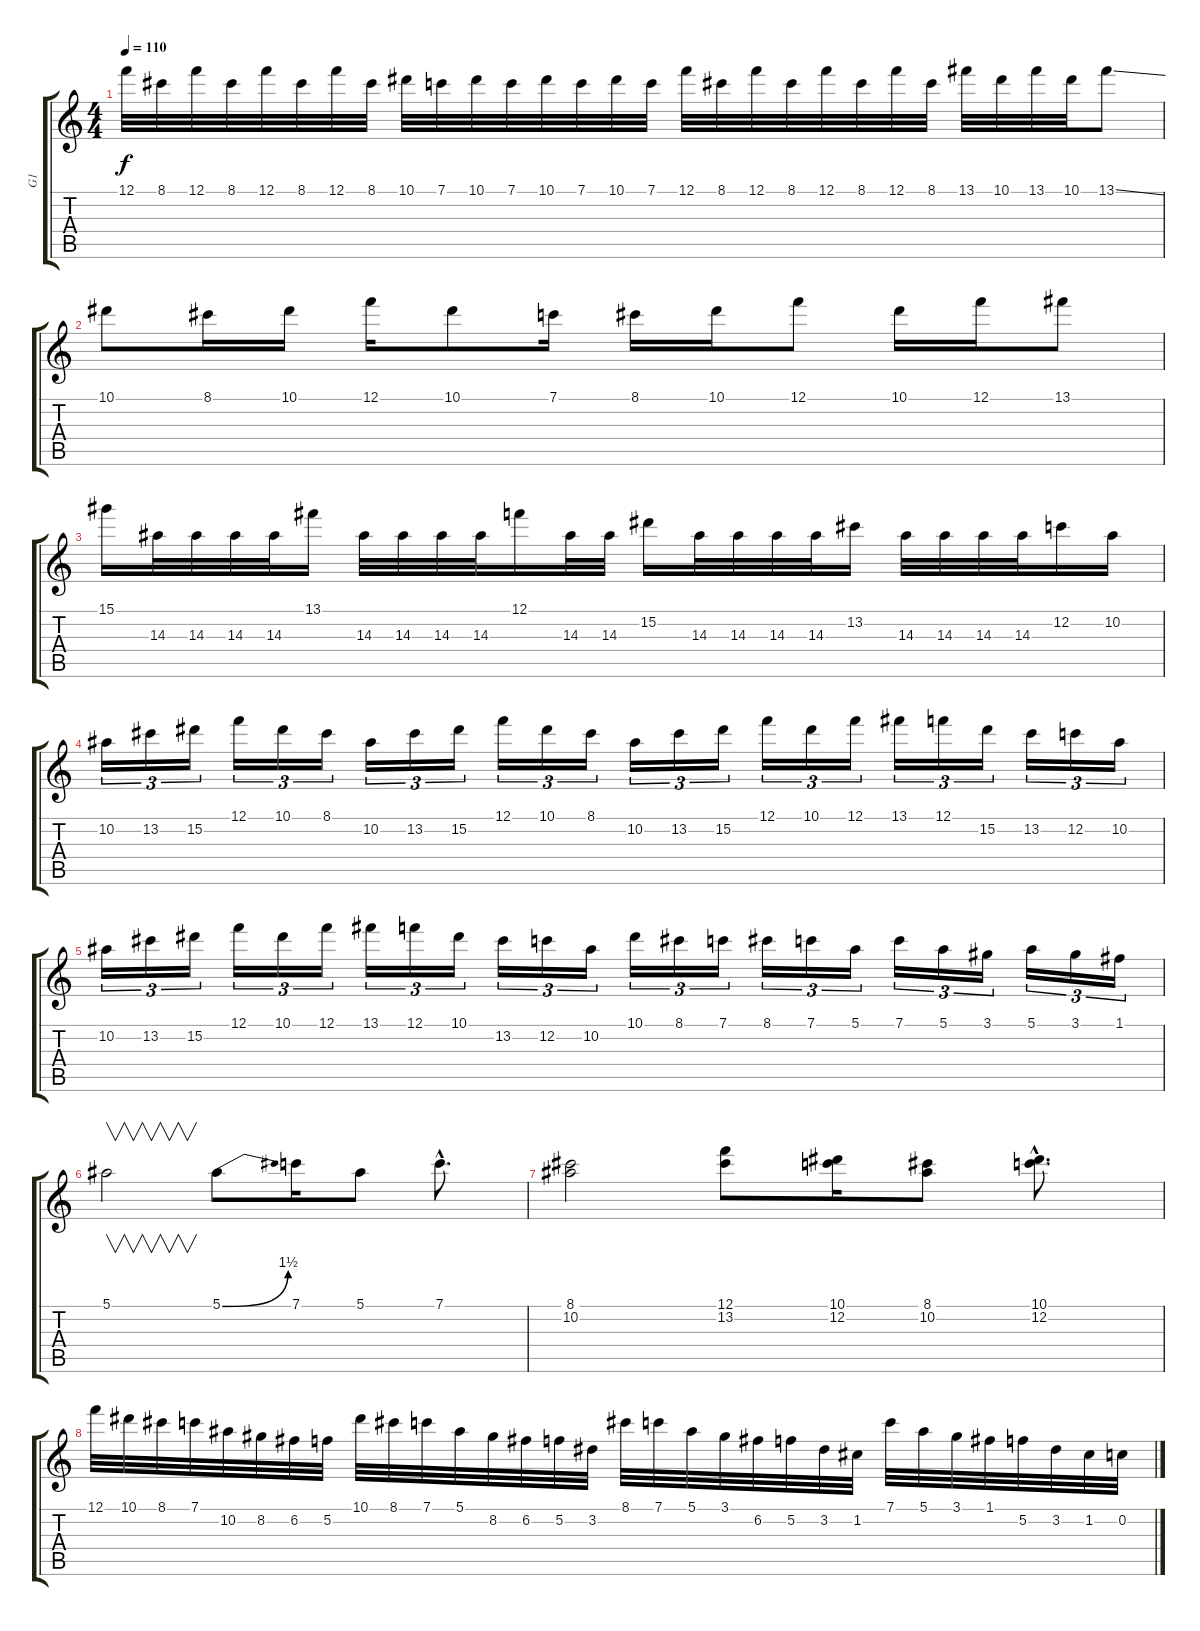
\track ("G1" "G1") {instrument overdrivenguitar}
\staff {score tabs}
\tuning (F4 C4 Ab3 Eb3 Bb2 F2) {hide}
\ts (4 4)
\tempo 110
\clef g2
\ks c
12.1.32{dy f} 8.1.32 12.1.32 8.1.32 12.1.32 8.1.32 12.1.32 8.1.32 10.1.32 7.1.32 10.1.32 7.1.32 10.1.32 7.1.32 10.1.32 7.1.32 12.1.32 8.1.32 12.1.32 8.1.32 12.1.32 8.1.32 12.1.32 8.1.32 13.1.32 10.1.32 13.1.32 10.1.32 13.1{ss}.8 |
10.1.8 8.1.16 10.1.16 12.1.16 10.1.8 7.1.16 8.1.16 10.1.16 12.1.8 10.1.16 12.1.16 13.1.8 |
15.1.16 14.3.32 14.3.32 14.3.32 14.3.32 13.1.16 14.3.32 14.3.32 14.3.32 14.3.32 12.1.16 14.3.32 14.3.32 15.2.16 14.3.32 14.3.32 14.3.32 14.3.32 13.2.16 14.3.32 14.3.32 14.3.32 14.3.32 12.2.16 10.2.16 |
10.2.16{tu (3 2) balance 10} 13.2.16{tu (3 2)} 15.2.16{tu (3 2)} 12.1.16{tu (3 2)} 10.1.16{tu (3 2)} 8.1.16{tu (3 2)} 10.2.16{tu (3 2)} 13.2.16{tu (3 2)} 15.2.16{tu (3 2)} 12.1.16{tu (3 2)} 10.1.16{tu (3 2)} 8.1.16{tu (3 2)} 10.2.16{tu (3 2)} 13.2.16{tu (3 2)} 15.2.16{tu (3 2)} 12.1.16{tu (3 2)} 10.1.16{tu (3 2)} 12.1.16{tu (3 2)} 13.1.16{tu (3 2)} 12.1.16{tu (3 2)} 15.2.16{tu (3 2)} 13.2.16{tu (3 2)} 12.2.16{tu (3 2)} 10.2.16{tu (3 2)} |
10.2.16{tu (3 2)} 13.2.16{tu (3 2)} 15.2.16{tu (3 2)} 12.1.16{tu (3 2)} 10.1.16{tu (3 2)} 12.1.16{tu (3 2)} 13.1.16{tu (3 2)} 12.1.16{tu (3 2)} 10.1.16{tu (3 2)} 13.2.16{tu (3 2)} 12.2.16{tu (3 2)} 10.2.16{tu (3 2)} 10.1.16{tu (3 2)} 8.1.16{tu (3 2)} 7.1.16{tu (3 2)} 8.1.16{tu (3 2)} 7.1.16{tu (3 2)} 5.1.16{tu (3 2)} 7.1.16{tu (3 2)} 5.1.16{tu (3 2)} 3.1.16{tu (3 2)} 5.1.16{tu (3 2)} 3.1.16{tu (3 2)} 1.1.16{tu (3 2)} |
5.1.2{v} 5.1{be (bend 0 0 60 6)}.8 7.1.16 5.1.8 7.1{hac}.8{d} |
(8.1 10.2).2 (12.1 13.2).8 (10.1 12.2).16 (8.1 10.2).8 (10.1{hac} 12.2{hac}).8{d} |
\section ("" "")
12.1.32{balance 6} 10.1.32 8.1.32 7.1.32 10.2.32 8.2.32 6.2.32 5.2.32 10.1.32 8.1.32 7.1.32 5.1.32 8.2.32 6.2.32 5.2.32 3.2.32 8.1.32 7.1.32 5.1.32 3.1.32 6.2.32 5.2.32 3.2.32 1.2.32 7.1.32 5.1.32 3.1.32 1.1.32 5.2.32 3.2.32 1.2.32 0.2.32
